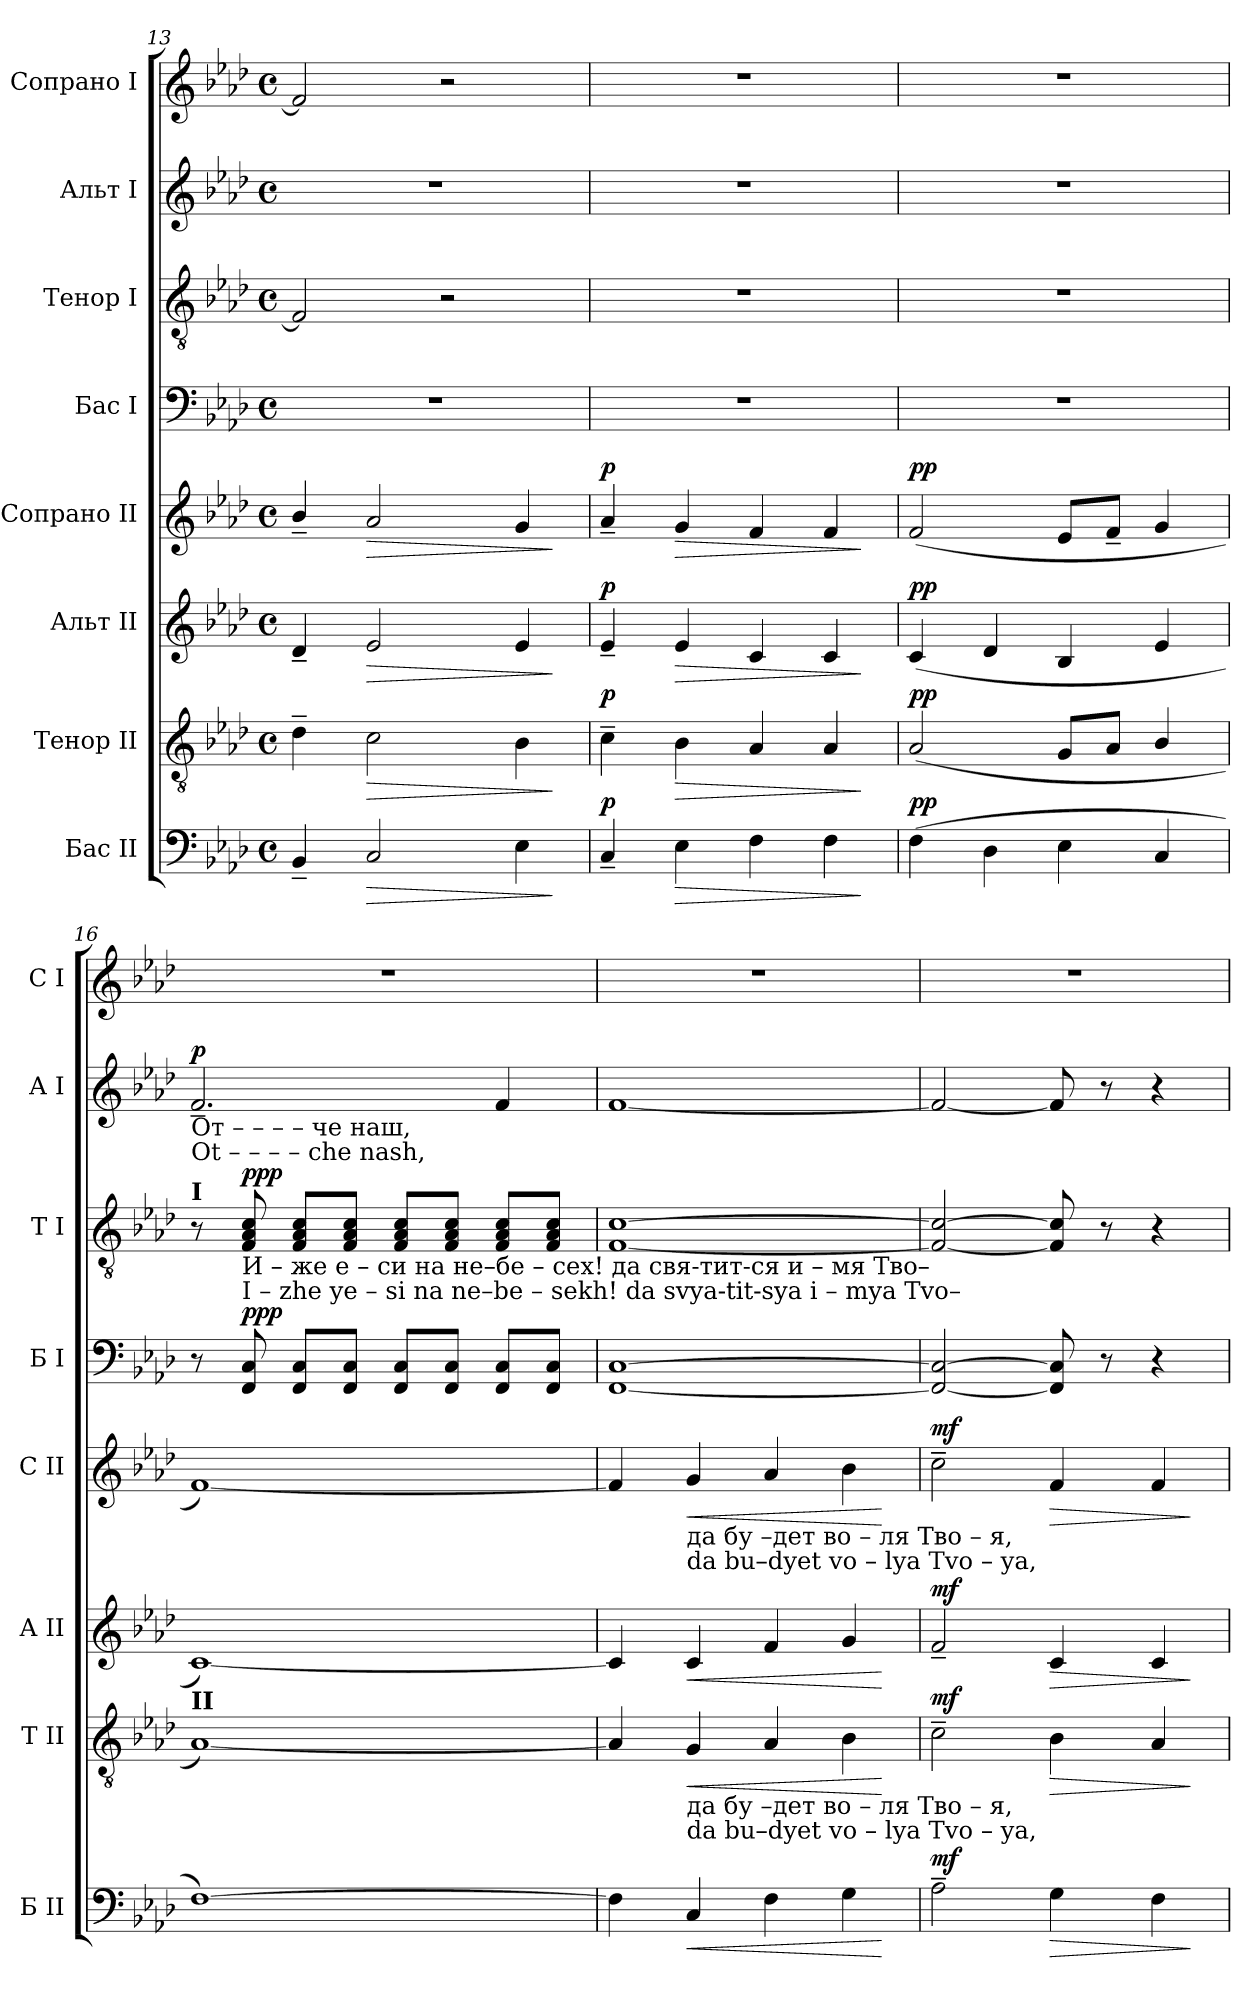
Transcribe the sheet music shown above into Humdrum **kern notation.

**kern	**dynam	**kern	**dynam	**kern	**dynam	**kern	**dynam	**kern	**dynam	**kern	**dynam	**kern	**dynam	**kern
*part8	*part8	*part7	*part7	*part6	*part6	*part5	*part5	*part4	*part4	*part3	*part3	*part2	*part2	*part1
*staff8	*staff8	*staff7	*staff7	*staff6	*staff6	*staff5	*staff5	*staff4	*staff4	*staff3	*staff3	*staff2	*staff2	*staff1
*I"Бас II	*	*I"Тенор II	*	*I"Альт II	*	*I"Сопрано II	*	*I"Бас I	*	*I"Тенор I	*	*I"Альт I	*	*I"Сопрано I
*I'Б II	*	*I'Т II	*	*I'А II	*	*I'С II	*	*I'Б I	*	*I'Т I	*	*I'А I	*	*I'С I
*clefF4	*	*clefGv2	*	*clefG2	*	*clefG2	*	*clefF4	*	*clefGv2	*	*clefG2	*	*clefG2
*k[b-e-a-d-]	*	*k[b-e-a-d-]	*	*k[b-e-a-d-]	*	*k[b-e-a-d-]	*	*k[b-e-a-d-]	*	*k[b-e-a-d-]	*	*k[b-e-a-d-]	*	*k[b-e-a-d-]
*M4/4	*	*M4/4	*	*M4/4	*	*M4/4	*	*M4/4	*	*M4/4	*	*M4/4	*	*M4/4
*met(c)	*	*met(c)	*	*met(c)	*	*met(c)	*	*met(c)	*	*met(c)	*	*met(c)	*	*met(c)
=13	=13	=13	=13	=13	=13	=13	=13	=13	=13	=13	=13	=13	=13	=13
4BB-~/	.	4d-~\	.	4d-~/	.	4b-~/	.	1r	.	2F/]	.	1r	.	2f/]
!	!LO:HP:b	!	!LO:HP:b	!	!LO:HP:b	!	!LO:HP:b	!	!	!	!	!	!	!
2C/	>	2c\	>	2e-/	>	2a-/	>	.	.	.	.	.	.	.
.	.	.	.	.	.	.	.	.	.	2r	.	.	.	2r
4E-\	.	4B-\	.	4e-/	.	4g/	.	.	.	.	.	.	.	.
.	]	.	]	.	]	.	]	.	.	.	.	.	.	.
=14	=14	=14	=14	=14	=14	=14	=14	=14	=14	=14	=14	=14	=14	=14
!	!LO:DY:a	!	!LO:DY:a	!	!LO:DY:a	!	!LO:DY:a	!	!	!	!	!	!	!
4C~/	p	4c~\	p	4e-~/	p	4a-~/	p	1r	.	1r	.	1r	.	1r
!	!LO:HP:b	!	!LO:HP:b	!	!LO:HP:b	!	!LO:HP:b	!	!	!	!	!	!	!
4E-\	>	4B-\	>	4e-/	>	4g/	>	.	.	.	.	.	.	.
4F\	.	4A-/	.	4c/	.	4f/	.	.	.	.	.	.	.	.
4F\	.	4A-/	.	4c/	.	4f/	.	.	.	.	.	.	.	.
.	]	.	]	.	]	.	]	.	.	.	.	.	.	.
=15	=15	=15	=15	=15	=15	=15	=15	=15	=15	=15	=15	=15	=15	=15
!	!LO:DY:a	!	!LO:DY:a	!	!LO:DY:a	!	!LO:DY:a	!	!	!	!	!	!	!
(4F\	pp	(2A-/	pp	(4c/	pp	(2f/	pp	1r	.	1r	.	1r	.	1r
4D-\	.	.	.	4d-/	.	.	.	.	.	.	.	.	.	.
4E-\	.	8G/L	.	4B-/	.	8e-/L	.	.	.	.	.	.	.	.
.	.	8A-/J	.	.	.	8f~/J	.	.	.	.	.	.	.	.
4C/	.	4B-/	.	4e-/	.	4g/	.	.	.	.	.	.	.	.
!!LO:PB:g=z
=16	=16	=16	=16	=16	=16	=16	=16	=16	=16	=16	=16	=16	=16	=16
!	!	!	!	!	!	!	!	!	!	!	!	!LO:TX:b:t=От       –       –        –        –   че               наш,	!	!
!	!	!	!	!	!	!	!	!	!	!	!	!LO:TX:b:t=Ot        –       –        –        –  che              nash,	!	!
!	!	!	!	!	!	!	!	!	!	!LO:TX:a:B:t=I	!	!	!	!
!	!	!LO:TX:a:B:t=II	!	!	!	!	!	!	!	!	!	!	!	!
!	!	!	!	!	!	!	!	!	!	!	!	!	!LO:DY:a	!
[1F)	.	[1A-)	.	[1c)	.	[1f)	.	8r	.	8r	.	2.f~/	p	1r
!	!	!	!	!	!	!	!	!	!	!LO:TX:b:t=И – же   е –  си   на   не–бе  –  сех!                                                                         да  свя-тит-ся  и   –   мя  Тво–	!	!	!	!
!	!	!	!	!	!	!	!	!	!	!LO:TX:b:t=I – zhe ye –  si    na    ne–be – sekh!                                                                        da  svya-tit-sya   i   – mya  Tvo–	!	!	!	!
!	!	!	!	!	!	!	!	!	!LO:DY:a	!	!LO:DY:a	!	!	!
.	.	.	.	.	.	.	.	8FF/ 8C/	ppp	8F/ 8A-/ 8c/	ppp	.	.	.
.	.	.	.	.	.	.	.	8FF/ 8C/L	.	8F/ 8A-/ 8c/L	.	.	.	.
.	.	.	.	.	.	.	.	8FF/ 8C/J	.	8F/ 8A-/ 8c/J	.	.	.	.
.	.	.	.	.	.	.	.	8FF/ 8C/L	.	8F/ 8A-/ 8c/L	.	.	.	.
.	.	.	.	.	.	.	.	8FF/ 8C/J	.	8F/ 8A-/ 8c/J	.	.	.	.
.	.	.	.	.	.	.	.	8FF/ 8C/L	.	8F/ 8A-/ 8c/L	.	4f/	.	.
.	.	.	.	.	.	.	.	8FF/ 8C/J	.	8F/ 8A-/ 8c/J	.	.	.	.
=17	=17	=17	=17	=17	=17	=17	=17	=17	=17	=17	=17	=17	=17	=17
4F\]	.	4A-/]	.	4c/]	.	4f/]	.	[1FF [1C	.	[1F [1c	.	[1f	.	1r
!	!	!	!	!	!	!LO:TX:b:t=да   бу –дет    во   –    ля         Тво –  я,	!	!	!	!	!	!	!	!
!	!	!	!	!	!	!LO:TX:b:t=da   bu–dyet    vo   –    lya        Tvo – ya,	!	!	!	!	!	!	!	!
!	!	!LO:TX:b:t=да   бу –дет    во   –    ля         Тво –  я,	!	!	!	!	!	!	!	!	!	!	!	!
!	!	!LO:TX:b:t=da   bu–dyet    vo   –    lya        Tvo – ya,	!	!	!	!	!	!	!	!	!	!	!	!
!	!LO:HP:b	!	!LO:HP:b	!	!LO:HP:b	!	!LO:HP:b	!	!	!	!	!	!	!
4C/	<	4G/	<	4c/	<	4g/	<	.	.	.	.	.	.	.
4F\	.	4A-/	.	4f/	.	4a-/	.	.	.	.	.	.	.	.
4G\	.	4B-\	.	4g/	.	4b-\	.	.	.	.	.	.	.	.
.	[	.	[	.	[	.	[	.	.	.	.	.	.	.
=18	=18	=18	=18	=18	=18	=18	=18	=18	=18	=18	=18	=18	=18	=18
!	!LO:DY:a	!	!LO:DY:a	!	!LO:DY:a	!	!LO:DY:a	!	!	!	!	!	!	!
2A-~\	mf	2c~\	mf	2f~/	mf	2cc~\	mf	2FF/_ 2C/_	.	2F/_ 2c/_	.	2f/_	.	1r
!	!LO:HP:b	!	!LO:HP:b	!	!LO:HP:b	!	!LO:HP:b	!	!	!	!	!	!	!
4G\	>	4B-\	>	4c/	>	4f/	>	8FF/] 8C/]	.	8F/] 8c/]	.	8f/]	.	.
.	.	.	.	.	.	.	.	8r	.	8r	.	8r	.	.
4F\	.	4A-/	.	4c/	.	4f/	.	4r	.	4r	.	4r	.	.
.	]	.	]	.	]	.	]	.	.	.	.	.	.	.
=	=	=	=	=	=	=	=	=	=	=	=	=	=	=
*-	*-	*-	*-	*-	*-	*-	*-	*-	*-	*-	*-	*-	*-	*-
